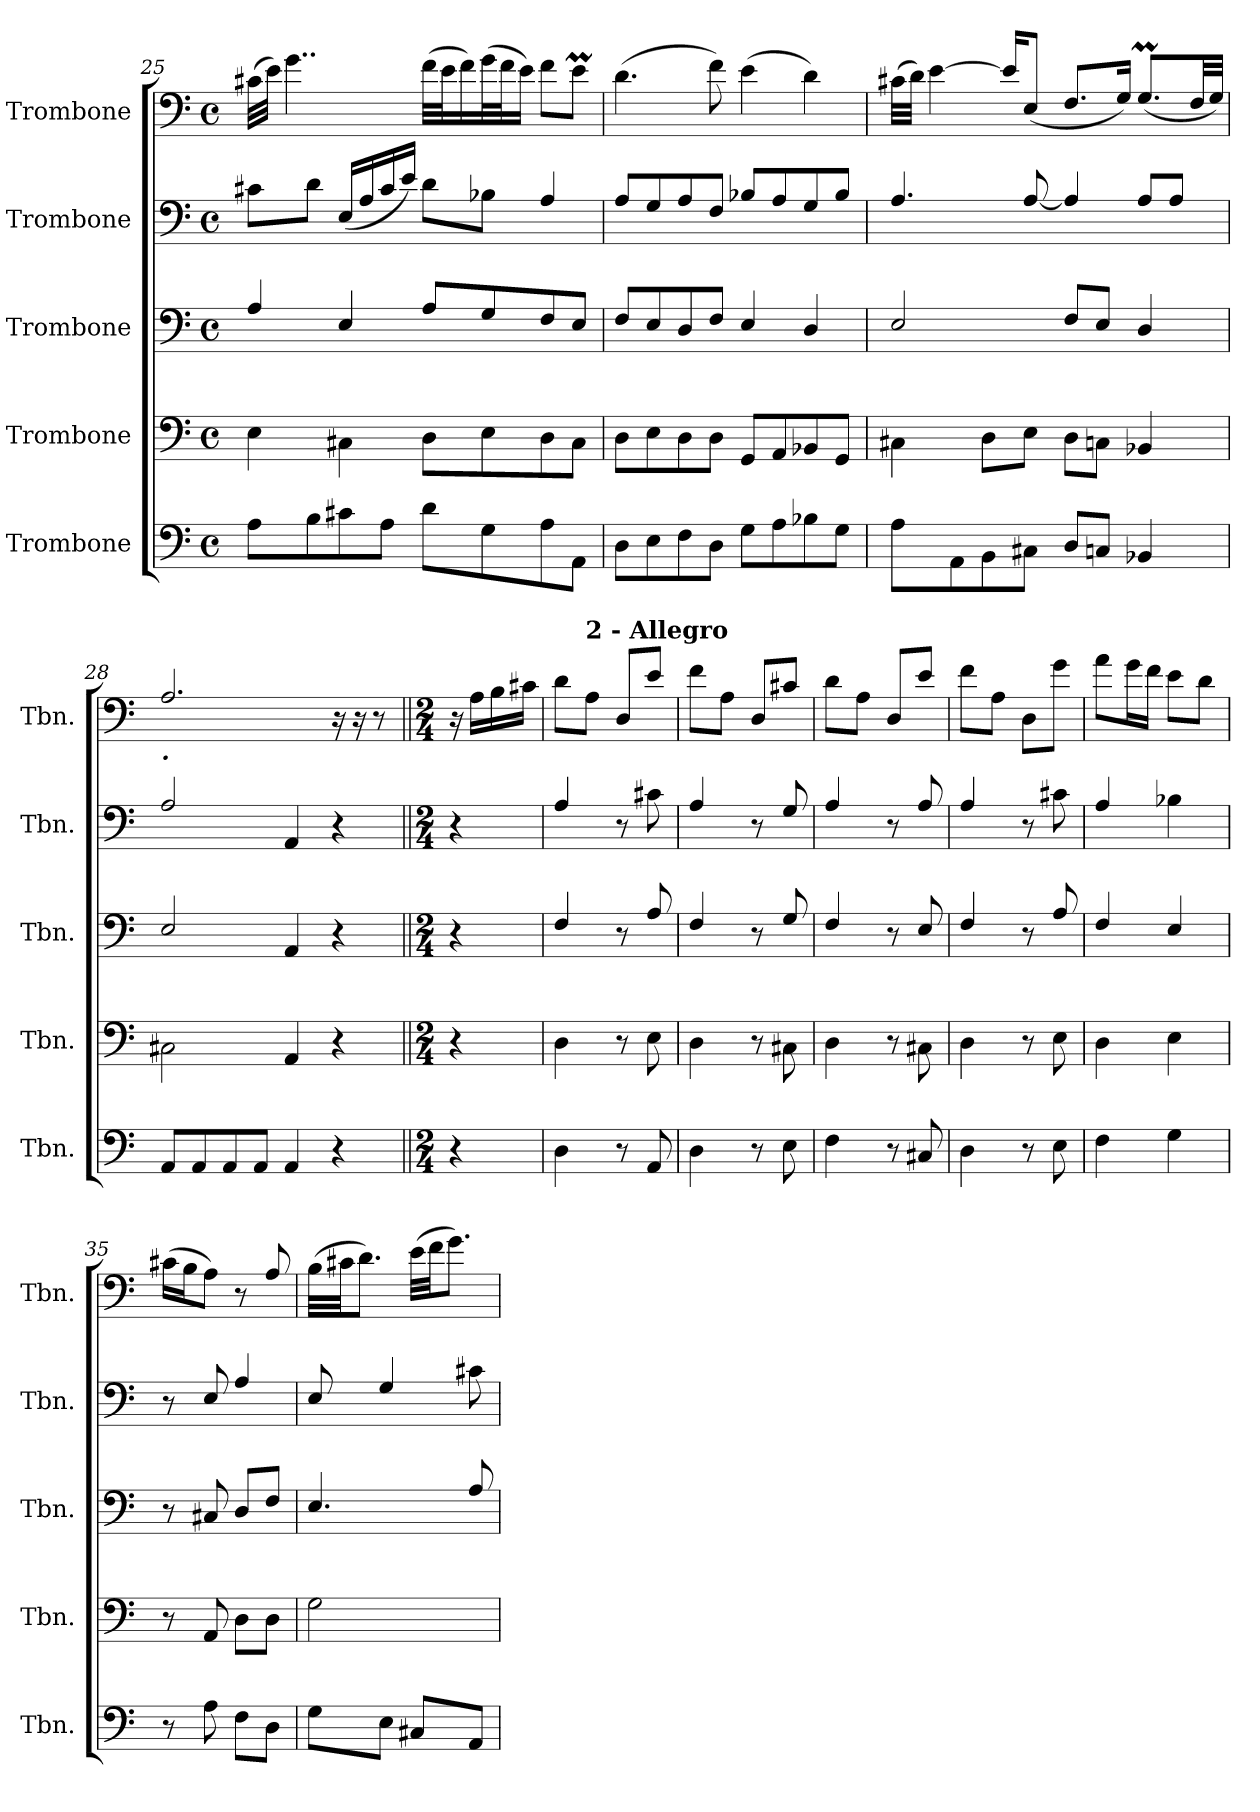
**kern	**kern	**kern	**kern	**kern
*part5	*part4	*part3	*part2	*part1
*staff5	*staff4	*staff3	*staff2	*staff1
*I"Trombone	*I"Trombone	*I"Trombone	*I"Trombone	*I"Trombone
*I'Tbn.	*I'Tbn.	*I'Tbn.	*I'Tbn.	*I'Tbn.
*clefF4	*clefF4	*clefF4	*clefF4	*clefF4
*k[]	*k[]	*k[]	*k[]	*k[]
*M4/4	*M4/4	*M4/4	*M4/4	*M4/4
*met(c)	*met(c)	*met(c)	*met(c)	*met(c)
=25	=25	=25	=25	=25
8A\L	4E\	4A/	8c#X\L	(>32c#X\LLL
.	.	.	.	32e\JJJ)
.	.	.	.	4..g\
8B\	.	.	8d\J	.
8c#X\	4C#X\	4E/	(16E/LL	.
.	.	.	16A/	.
8A\J	.	.	16c#/	.
.	.	.	16e/JJ)	.
8d\L	8D\L	8A/L	8d\L	(>32f\LLL
.	.	.	.	32e\J
.	.	.	.	16f\)
8G\	8E\	8G/	8B-X\J	(>32g\L
.	.	.	.	32f\J
.	.	.	.	16e\JJ)
8A\	8D\	8F/	4A/	8f\L
8AA\J	8C#\J	8E/J	.	8em\J
=26	=26	=26	=26	=26
8D\L	8D\L	8F/L	8A/L	(>4.d\
8E\	8E\	8E/	8G/	.
8F\	8D\	8D/	8A/	.
8D\J	8D\J	8F/J	8F/J	8f\)
8G\L	8GG/L	4E/	8B-X/L	(>4e\
8A\	8AA/	.	8A/	.
8B-X\	8BB-X/	4D/	8G/	4d\)
8G\J	8GG/J	.	8B-/J	.
!!LO:LB:g=z
=27	=27	=27	=27	=27
8A\L	4C#X\	2E/	4.A/	(>32c#X\LLL
.	.	.	.	32d\JJJ)
.	.	.	.	[4e\
8AA\	.	.	.	.
8BB\	8D\L	.	.	.
.	.	.	.	16e/KL]
8C#X\J	8E\J	.	[8A/	(8E/J
8D/L	8D\L	8F/L	4A/]	8.F/L
8Cn/J	8Cn\J	8E/J	.	.
.	.	.	.	16G/Jk)
4BB-X/	4BB-X/	4D/	8A/L	(8.GM/L
.	.	.	8A/J	.
.	.	.	.	32F/LL
.	.	.	.	32G/JJJ)
=28	=28	=28	=28	=28
!	!	!	!	!LO:TX:b:Bi:t=.
8AA/L	2C#X\	2E/	2A/	2.A/
8AA/	.	.	.	.
8AA/	.	.	.	.
8AA/J	.	.	.	.
4AA/	4AA/	4AA/	4AA/	.
4r	4r	4r	4r	16r
.	.	.	.	16r
.	.	.	.	8r
!!LO:PB:g=z
=29||	=29||	=29||	=29||	=29||
*M2/4	*M2/4	*M2/4	*M2/4	*M2/4
*	*	*	*	*MM120
4r	4r	4r	4r	16r
.	.	.	.	16A\LL
.	.	.	.	16B\
.	.	.	.	16c#X\JJ
=30	=30	=30	=30	=30
4D\	4D\	4F/	4A/	8d\L
!	!	!	!	!LO:TX:a:B:t=2 - Allegro
.	.	.	.	8A\J
8r	8r	8r	8r	8D/L
8AA/	8E\	8A/	8c#X\	8e/J
=31	=31	=31	=31	=31
4D\	4D\	4F/	4A/	8f\L
.	.	.	.	8A\J
8r	8r	8r	8r	8D/L
8E\	8C#X\	8G/	8G/	8c#X/J
=32	=32	=32	=32	=32
4F\	4D\	4F/	4A/	8d\L
.	.	.	.	8A\J
8r	8r	8r	8r	8D/L
8C#X/	8C#X\	8E/	8A/	8e/J
=33	=33	=33	=33	=33
4D\	4D\	4F/	4A/	8f\L
.	.	.	.	8A\J
8r	8r	8r	8r	8D\L
8E\	8E\	8A/	8c#X\	8g\J
!!LO:PB:g=z
=34	=34	=34	=34	=34
4F\	4D\	4F/	4A/	8a\L
.	.	.	.	16g\L
.	.	.	.	16f\JJ
4G\	4E\	4E/	4B-X\	8e\L
.	.	.	.	8d\J
=35	=35	=35	=35	=35
8r	8r	8r	8r	(>16c#X\LL
.	.	.	.	16B\J
8A\	8AA/	8C#X/	8E/	8A\J)
8F\L	8D\L	8D/L	4A/	8r
8D\J	8D\J	8F/J	.	8A/
=36	=36	=36	=36	=36
8G\L	2G\	4.E/	8E/	(>32B\LLL
.	.	.	.	32c#X\JJ
.	.	.	.	8.d\J)
8E\J	.	.	4G/	.
8C#X/L	.	.	.	(>32e\LLL
.	.	.	.	32f\JJ
.	.	.	.	8.g\J)
8AA/J	.	8A/	8c#X\	.
=	=	=	=	=
*-	*-	*-	*-	*-
